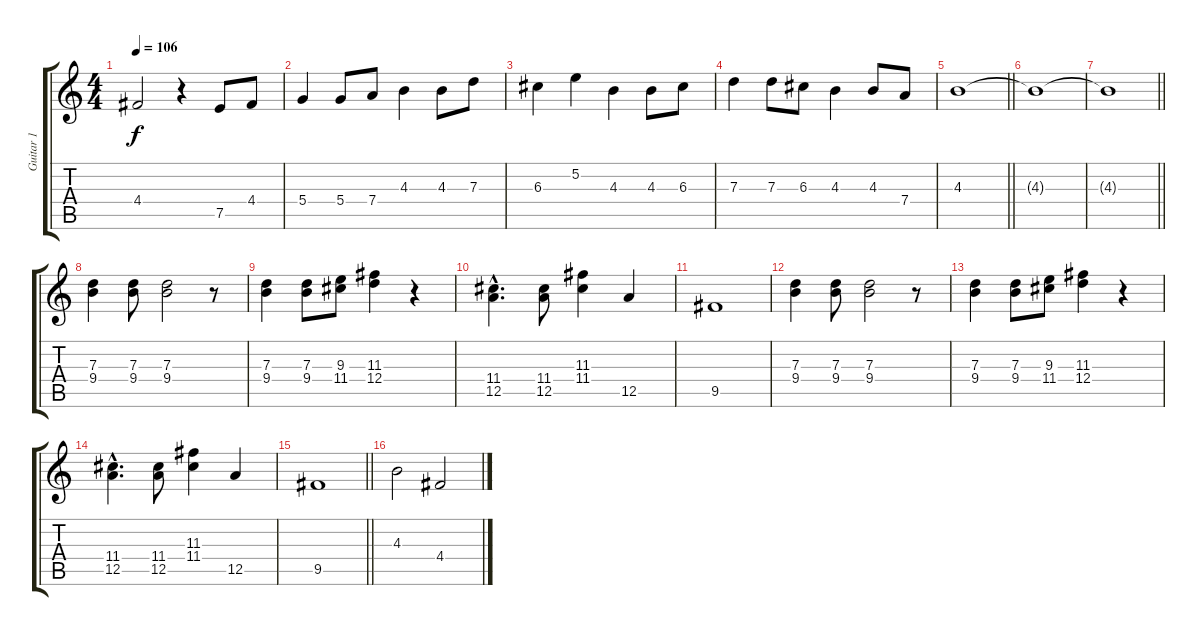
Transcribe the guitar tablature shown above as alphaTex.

\track ("Guitar 1" "Guitar 1") {instrument distortionguitar}
\staff {score tabs}
\tuning (E4 B3 G3 D3 A2 E2) {hide}
\ts (4 4)
\tempo 106
\clef g2
\ks c
4.4.2{dy f} r.4 7.5.8 4.4.8 |
5.4.4 5.4.8 7.4.8 4.3.4 4.3.8 7.3.8 |
6.3.4 5.2.4 4.3.4 4.3.8 6.3.8 |
7.3.4 7.3.8 6.3.8 4.3.4 4.3.8 7.4.8 |
\barLineRight lightlight
4.3.1 |
\section ("" "")
4.3{t}.1 |
\barLineRight lightlight
4.3{t}.1 |
\section ("" "")
(7.3 9.4).4 (7.3 9.4).8 (7.3 9.4).2 r.8 |
(7.3 9.4).4 (7.3 9.4).8 (9.3 11.4).8 (11.3 12.4).4 r.4 |
(11.4{hac} 12.5{hac}).4{d} (11.4 12.5).8 (11.3 11.4).4 12.5.4 |
9.5.1 |
(7.3 9.4).4 (7.3 9.4).8 (7.3 9.4).2 r.8 |
(7.3 9.4).4 (7.3 9.4).8 (9.3 11.4).8 (11.3 12.4).4 r.4 |
(11.4{hac} 12.5{hac}).4{d} (11.4 12.5).8 (11.3 11.4).4 12.5.4 |
\barLineRight lightlight
9.5.1 |
\section ("" "")
4.3.2{instrument distortionguitar} 4.4.2
